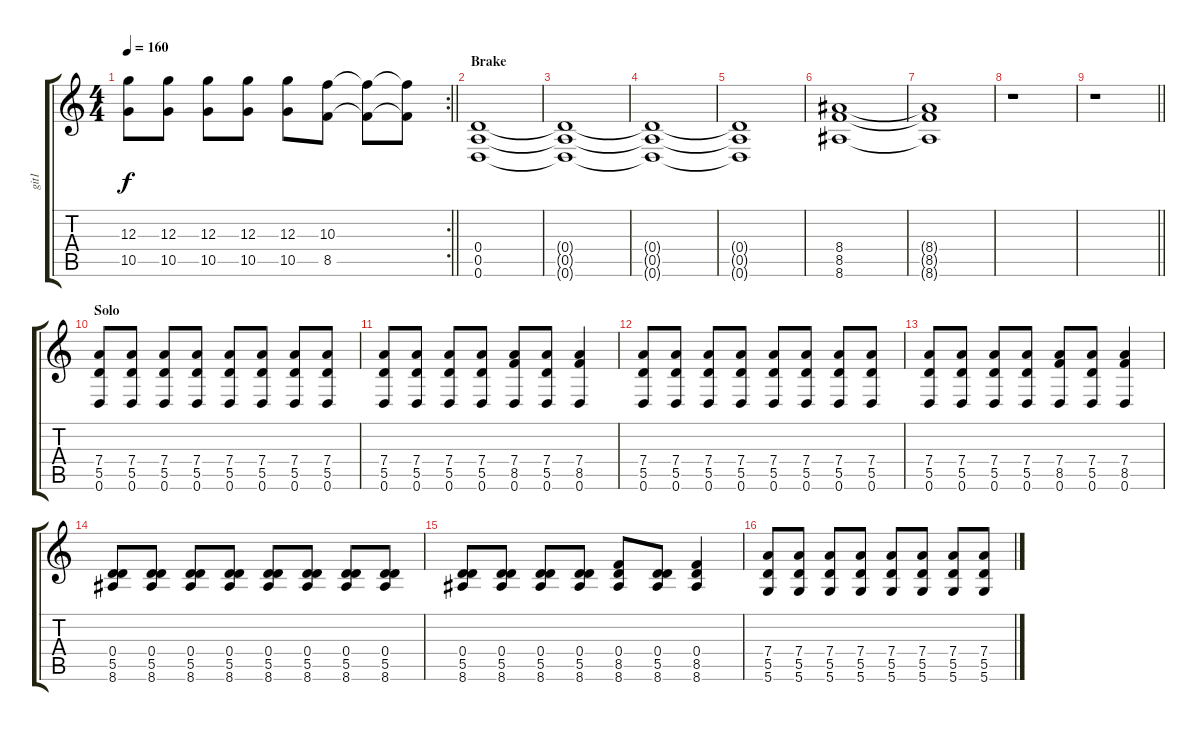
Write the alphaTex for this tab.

\track ("git1" "git1") {instrument distortionguitar}
\staff {score tabs}
\tuning (E4 B3 G3 D3 A2 D2) {hide}
\rc 2
\ts (4 4)
\tempo 160
\clef g2
\barLineRight lightlight
\ks c
(12.3 10.5).8{dy f} (12.3 10.5).8 (12.3 10.5).8 (12.3 10.5).8 (12.3 10.5).8 (10.3 8.5).8 (10.3{t} 8.5{t}).8 (10.3{t} 8.5{t}).8 |
\section ("" "Brake")
(0.4 0.5 0.6).1 |
(0.4{t} 0.5{t} 0.6{t}).1 |
(0.4{t} 0.5{t} 0.6{t}).1 |
(0.4{t} 0.5{t} 0.6{t}).1 |
(8.4 8.5 8.6).1 |
(8.4{t} 8.5{t} 8.6{t}).1 |
r.1 |
\barLineRight lightlight
r.1 |
\section ("" "Solo")
(7.4 5.5 0.6).8 (7.4 5.5 0.6).8 (7.4 5.5 0.6).8 (7.4 5.5 0.6).8 (7.4 5.5 0.6).8 (7.4 5.5 0.6).8 (7.4 5.5 0.6).8 (7.4 5.5 0.6).8 |
(7.4 5.5 0.6).8 (7.4 5.5 0.6).8 (7.4 5.5 0.6).8 (7.4 5.5 0.6).8 (7.4 8.5 0.6).8 (7.4 5.5 0.6).8 (7.4 8.5 0.6).4 |
(7.4 5.5 0.6).8 (7.4 5.5 0.6).8 (7.4 5.5 0.6).8 (7.4 5.5 0.6).8 (7.4 5.5 0.6).8 (7.4 5.5 0.6).8 (7.4 5.5 0.6).8 (7.4 5.5 0.6).8 |
(7.4 5.5 0.6).8 (7.4 5.5 0.6).8 (7.4 5.5 0.6).8 (7.4 5.5 0.6).8 (7.4 8.5 0.6).8 (7.4 5.5 0.6).8 (7.4 8.5 0.6).4 |
(0.4 5.5 8.6).8 (0.4 5.5 8.6).8 (0.4 5.5 8.6).8 (0.4 5.5 8.6).8 (0.4 5.5 8.6).8 (0.4 5.5 8.6).8 (0.4 5.5 8.6).8 (0.4 5.5 8.6).8 |
(0.4 5.5 8.6).8 (0.4 5.5 8.6).8 (0.4 5.5 8.6).8 (0.4 5.5 8.6).8 (0.4 8.5 8.6).8 (0.4 5.5 8.6).8 (0.4 8.5 8.6).4 |
(7.4 5.5 5.6).8 (7.4 5.5 5.6).8 (7.4 5.5 5.6).8 (7.4 5.5 5.6).8 (7.4 5.5 5.6).8 (7.4 5.5 5.6).8 (7.4 5.5 5.6).8 (7.4 5.5 5.6).8
